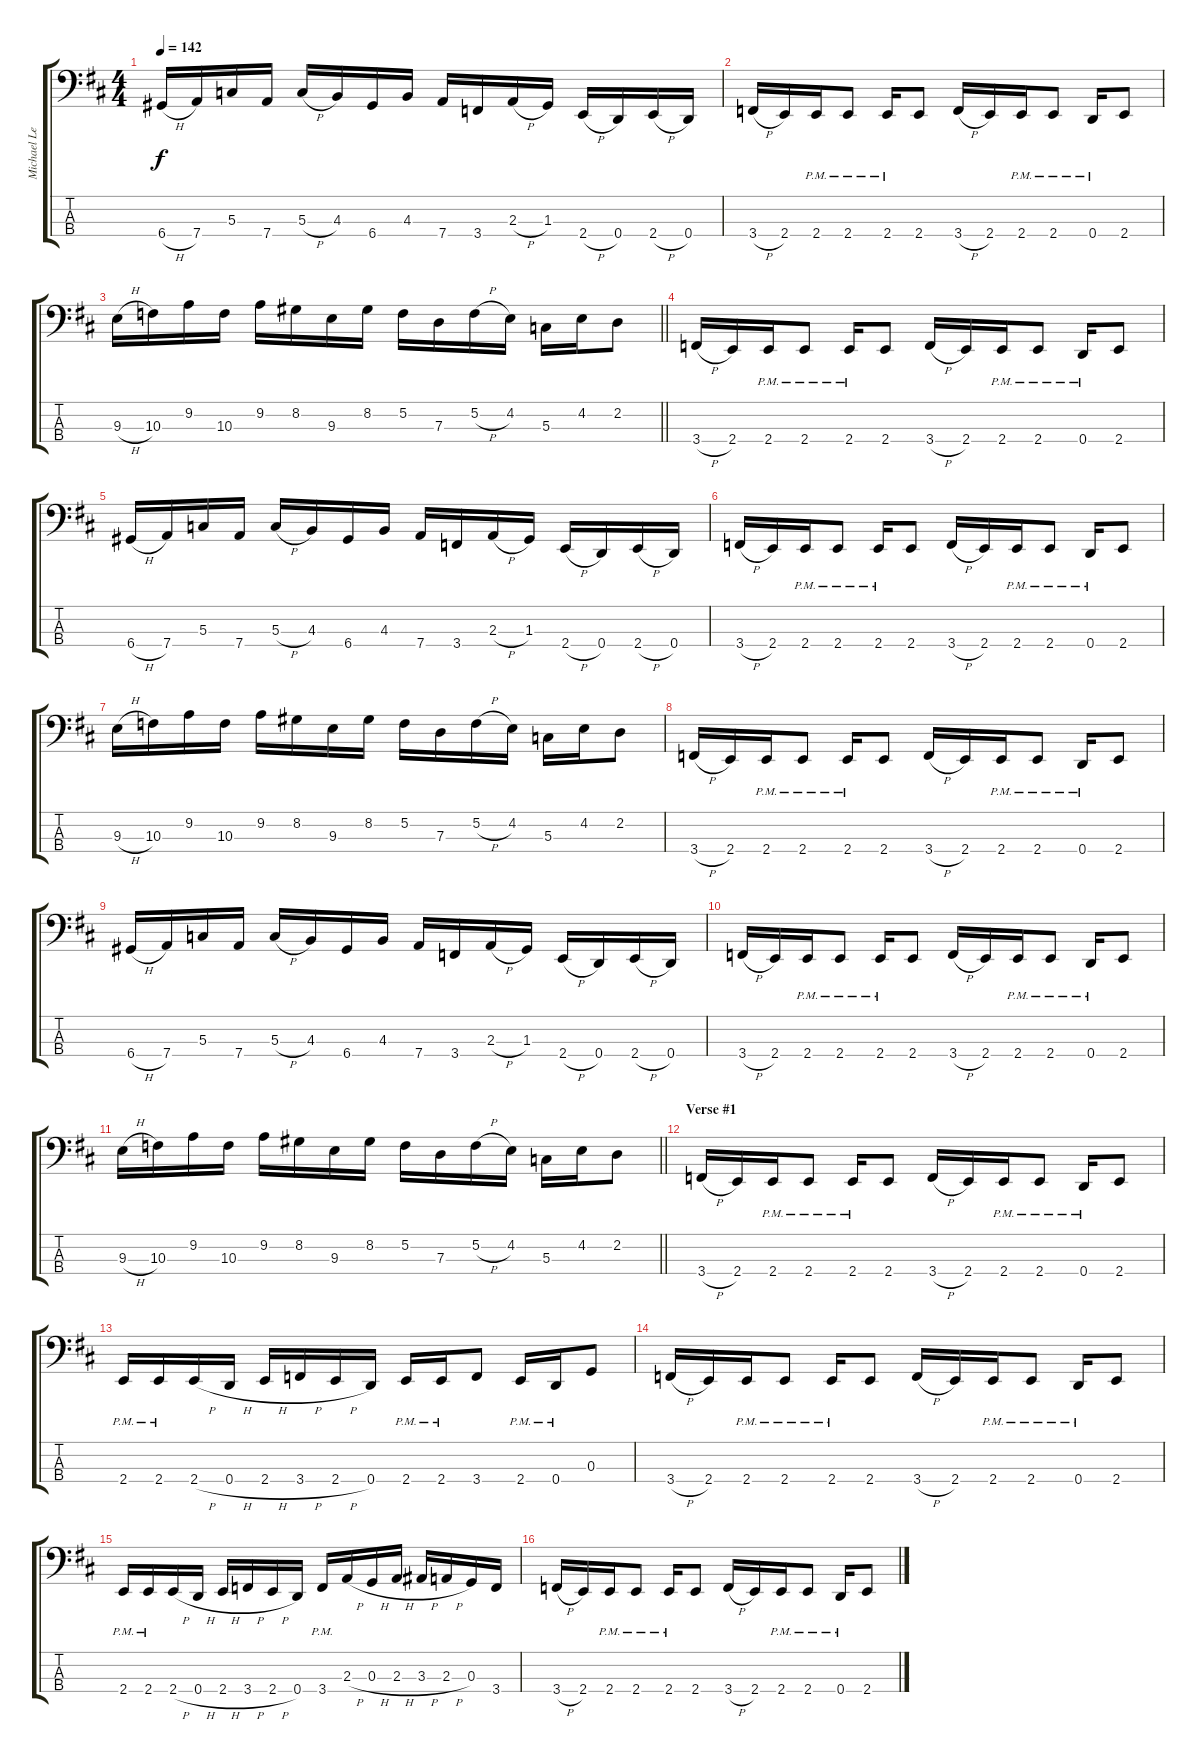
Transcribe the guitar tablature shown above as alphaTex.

\track ("Michael Lepond (bass)" "Michael Le") {instrument electricbassfinger}
\staff {score tabs}
\tuning (F2 C2 G1 D1) {hide}
\ts (4 4)
\tempo 142
\clef f4
\ks bminor
6.4{h}.16{dy f} 7.4.16 5.3.16 7.4.16 5.3{h}.16 4.3.16 6.4.16 4.3.16 7.4.16 3.4.16 2.3{h}.16 1.3.16 2.4{h}.16 0.4.16 2.4{h}.16 0.4.16 |
3.4{h}.16 2.4.16 2.4{pm}.16 2.4{pm}.8 2.4{pm}.16 2.4.8 3.4{h}.16 2.4.16 2.4{pm}.16 2.4{pm}.8 0.4{pm}.16 2.4.8 |
\barLineRight lightlight
9.3{h}.16 10.3.16 9.2.16 10.3.16 9.2.16 8.2.16 9.3.16 8.2.16 5.2.16 7.3.16 5.2{h}.16 4.2.16 5.3.16 4.2.16 2.2.8 |
3.4{h}.16 2.4.16 2.4{pm}.16 2.4{pm}.8 2.4{pm}.16 2.4.8 3.4{h}.16 2.4.16 2.4{pm}.16 2.4{pm}.8 0.4{pm}.16 2.4.8 |
6.4{h}.16 7.4.16 5.3.16 7.4.16 5.3{h}.16 4.3.16 6.4.16 4.3.16 7.4.16 3.4.16 2.3{h}.16 1.3.16 2.4{h}.16 0.4.16 2.4{h}.16 0.4.16 |
3.4{h}.16 2.4.16 2.4{pm}.16 2.4{pm}.8 2.4{pm}.16 2.4.8 3.4{h}.16 2.4.16 2.4{pm}.16 2.4{pm}.8 0.4{pm}.16 2.4.8 |
9.3{h}.16 10.3.16 9.2.16 10.3.16 9.2.16 8.2.16 9.3.16 8.2.16 5.2.16 7.3.16 5.2{h}.16 4.2.16 5.3.16 4.2.16 2.2.8 |
3.4{h}.16 2.4.16 2.4{pm}.16 2.4{pm}.8 2.4{pm}.16 2.4.8 3.4{h}.16 2.4.16 2.4{pm}.16 2.4{pm}.8 0.4{pm}.16 2.4.8 |
6.4{h}.16 7.4.16 5.3.16 7.4.16 5.3{h}.16 4.3.16 6.4.16 4.3.16 7.4.16 3.4.16 2.3{h}.16 1.3.16 2.4{h}.16 0.4.16 2.4{h}.16 0.4.16 |
3.4{h}.16 2.4.16 2.4{pm}.16 2.4{pm}.8 2.4{pm}.16 2.4.8 3.4{h}.16 2.4.16 2.4{pm}.16 2.4{pm}.8 0.4{pm}.16 2.4.8 |
\barLineRight lightlight
9.3{h}.16 10.3.16 9.2.16 10.3.16 9.2.16 8.2.16 9.3.16 8.2.16 5.2.16 7.3.16 5.2{h}.16 4.2.16 5.3.16 4.2.16 2.2.8 |
\section ("" "Verse #1")
3.4{h}.16 2.4.16 2.4{pm}.16 2.4{pm}.8 2.4{pm}.16 2.4.8 3.4{h}.16 2.4.16 2.4{pm}.16 2.4{pm}.8 0.4{pm}.16 2.4.8 |
2.4{pm}.16 2.4{pm}.16 2.4{h}.16 0.4{h}.16 2.4{h}.16 3.4{h}.16 2.4{h}.16 0.4.16 2.4{pm}.16 2.4{pm}.16 3.4.8 2.4{pm}.16 0.4{pm}.16 0.3.8 |
3.4{h}.16 2.4.16 2.4{pm}.16 2.4{pm}.8 2.4{pm}.16 2.4.8 3.4{h}.16 2.4.16 2.4{pm}.16 2.4{pm}.8 0.4{pm}.16 2.4.8 |
2.4{pm}.16 2.4{pm}.16 2.4{h}.16 0.4{h}.16 2.4{h}.16 3.4{h}.16 2.4{h}.16 0.4.16 3.4{pm}.16 2.3{h}.16 0.3{h}.16 2.3{h}.16 3.3{h}.16 2.3{h}.16 0.3.16 3.4.16 |
3.4{h}.16 2.4.16 2.4{pm}.16 2.4{pm}.8 2.4{pm}.16 2.4.8 3.4{h}.16 2.4.16 2.4{pm}.16 2.4{pm}.8 0.4{pm}.16 2.4.8
